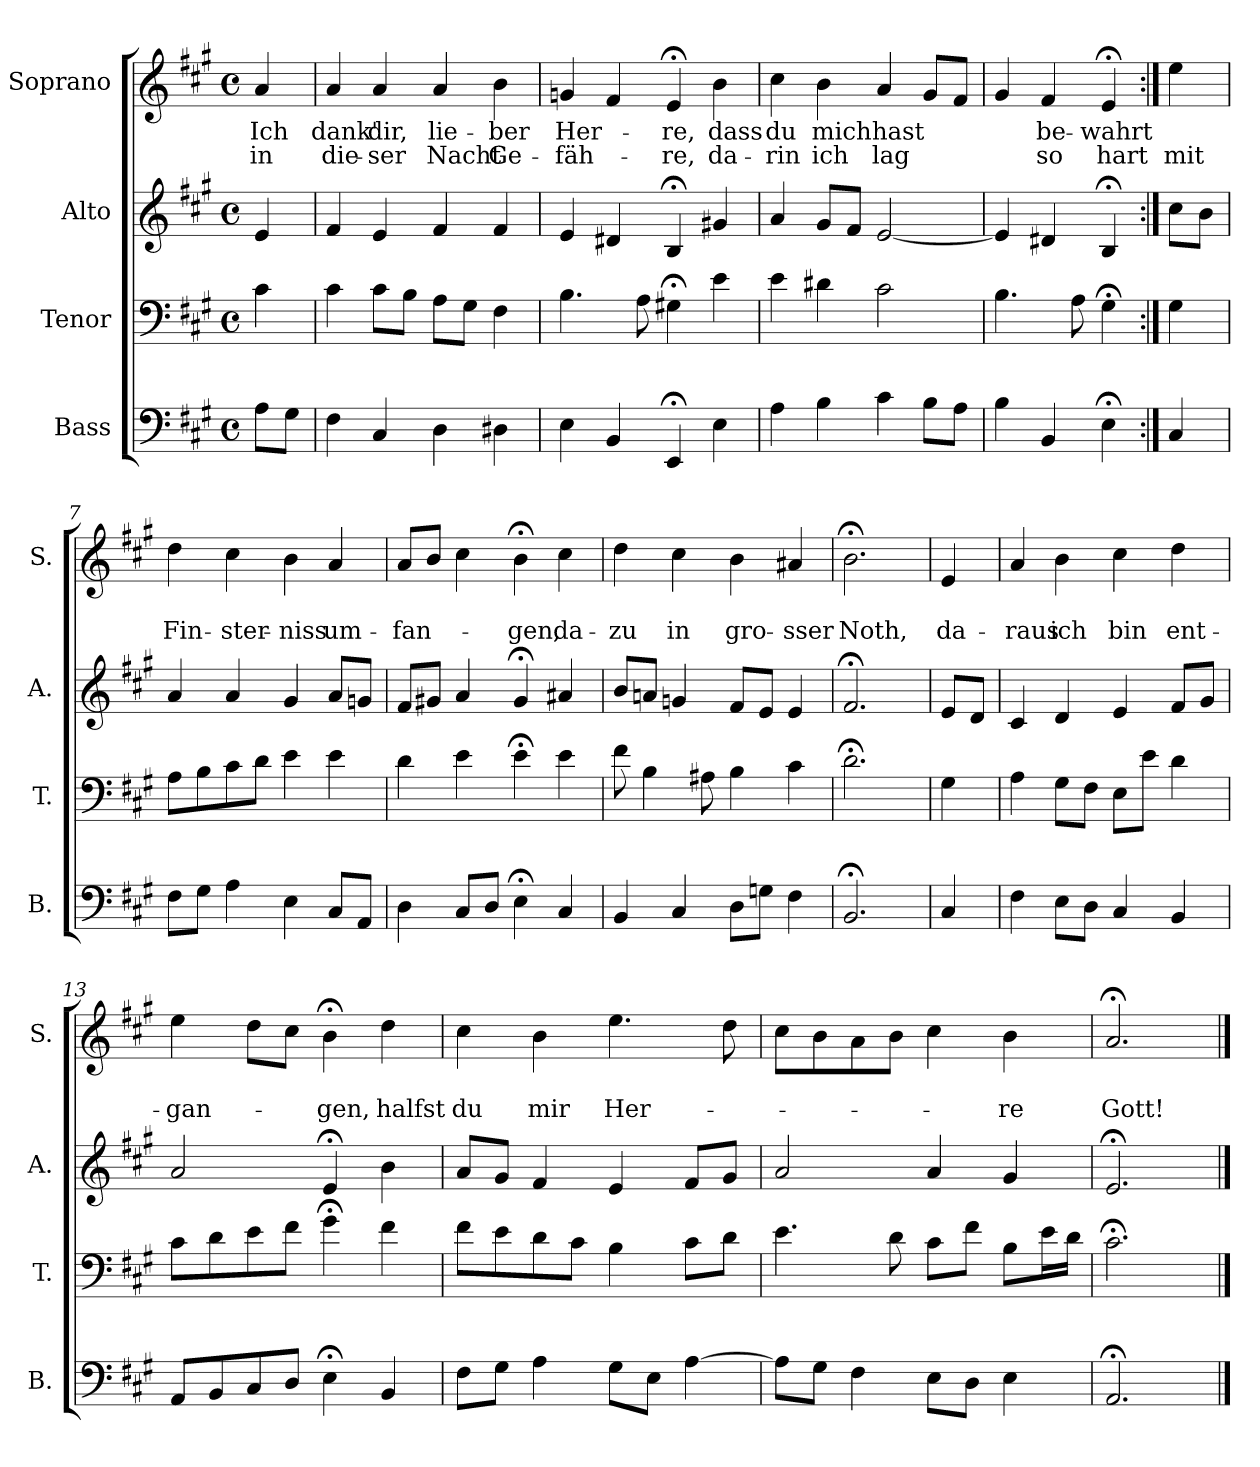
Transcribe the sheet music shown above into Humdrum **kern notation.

**kern	**kern	**kern	**kern	**text	**text
*part4	*part3	*part2	*part1	*part1	*part1
*staff4	*staff3	*staff2	*staff1	*staff1	*staff1
*I"Bass	*I"Tenor	*I"Alto	*I"Soprano	*	*
*I'B.	*I'T.	*I'A.	*I'S.	*	*
*clefF4	*clefF4	*clefG2	*clefG2	*	*
*k[f#c#g#]	*k[f#c#g#]	*k[f#c#g#]	*k[f#c#g#]	*	*
*A:	*A:	*A:	*A:	*	*
*M4/4	*M4/4	*M4/4	*M4/4	*	*
*met(c)	*met(c)	*met(c)	*met(c)	*	*
=1	=1	=1	=1	=1	=1
!	!	!	!	!LO:LY:b	!LO:LY:b
8A\L	4c#\	4e/	4a/	Ich	in
8G#\J	.	.	.	.	.
=2	=2	=2	=2	=2	=2
!	!	!	!	!LO:LY:b	!LO:LY:b
4F#\	4c#\	4f#/	4a/	dank'	die-
!	!	!	!	!LO:LY:b	!LO:LY:b
4C#/	8c#\L	4e/	4a/	dir,	-ser
.	8B\J	.	.	.	.
!	!	!	!	!LO:LY:b	!LO:LY:b
4D\	8A\L	4f#/	4a/	lie-	Nacht
.	8G#\J	.	.	.	.
!	!	!	!	!LO:LY:b	!LO:LY:b
4D#X\	4F#\	4f#/	4b\	-ber	Ge-
=3	=3	=3	=3	=3	=3
!	!	!	!	!LO:LY:b	!LO:LY:b
4E\	4.B\	4e/	4gn/	Her-	-fäh-
4BB/	.	4d#X/	4f#/	.	.
.	8A\	.	.	.	.
!	!	!	!	!LO:LY:b	!LO:LY:b
4EE;</	4G#X;<\	4B;</	4e;</	-re,	-re,
!	!	!	!	!LO:LY:b	!LO:LY:b
4E\	4e\	4g#X/	4b\	dass	da-
=4	=4	=4	=4	=4	=4
!	!	!	!	!LO:LY:b	!LO:LY:b
4A\	4e\	4a/	4cc#\	du	-rin
!	!	!	!	!LO:LY:b	!LO:LY:b
4B\	4d#X\	8g#/L	4b\	mich	ich
.	.	8f#/J	.	.	.
!	!	!	!	!LO:LY:b	!LO:LY:b
4c#\	2c#\	[2e/	4a/	-hast	lag
8B\L	.	.	8g#/L	.	.
8A\J	.	.	8f#/J	.	.
=5	=5	=5	=5	=5	=5
4B\	4.B\	4e/]	4g#/	.	.
!	!	!	!	!LO:LY:b	!LO:LY:b
4BB/	.	4d#X/	4f#/	be-	so
.	8A\	.	.	.	.
!	!	!	!	!LO:LY:b	!LO:LY:b
4E;<\	4G#;<\	4B;</	4e;</	-wahrt	hart
!!LO:LB:g=z
=6:|!	=6:|!	=6:|!	=6:|!	=6:|!	=6:|!
!	!	!	!	!	!LO:LY:b
4C#/	4G#\	8cc#\L	4ee\	.	mit
.	.	8b\J	.	.	.
=7	=7	=7	=7	=7	=7
!	!	!	!	!	!LO:LY:b
8F#\L	8A\L	4a/	4dd\	.	Fin-
8G#\J	8B\	.	.	.	.
!	!	!	!	!	!LO:LY:b
4A\	8c#\	4a/	4cc#\	.	-ster-
.	8d\J	.	.	.	.
!	!	!	!	!	!LO:LY:b
4E\	4e\	4g#/	4b\	.	-niss
!	!	!	!	!	!LO:LY:b
8C#/L	4e\	8a/L	4a/	.	um-
8AA/J	.	8gn/J	.	.	.
=8	=8	=8	=8	=8	=8
!	!	!	!	!	!LO:LY:b
4D\	4d\	8f#/L	8a/L	.	-fan-
.	.	8g#X/J	8b/J	.	.
8C#/L	4e\	4a/	4cc#\	.	.
8D/J	.	.	.	.	.
!	!	!	!	!	!LO:LY:b
4E;<\	4e;<\	4g#;</	4b;<\	.	-gen,
!	!	!	!	!	!LO:LY:b
4C#/	4e\	4a#X/	4cc#\	.	da-
=9	=9	=9	=9	=9	=9
!	!	!	!	!	!LO:LY:b
4BB/	8f#\	8b/L	4dd\	.	-zu
.	4B\	8an/J	.	.	.
!	!	!	!	!	!LO:LY:b
4C#/	.	4gn/	4cc#\	.	in
.	8A#X\	.	.	.	.
!	!	!	!	!	!LO:LY:b
8D\L	4B\	8f#/L	4b\	.	gro-
8Gn\J	.	8e/J	.	.	.
!	!	!	!	!	!LO:LY:b
4F#\	4c#\	4e/	4a#X/	.	-sser
=10	=10	=10	=10	=10	=10
!	!	!	!	!	!LO:LY:b
2.BB;</	2.d;<\	2.f#;</	2.b;<\	.	Noth,
!!LO:PB:g=z
=11	=11	=11	=11	=11	=11
!	!	!	!	!	!LO:LY:b
4C#/	4G#\	8e/L	4e/	.	da-
.	.	8d/J	.	.	.
=12	=12	=12	=12	=12	=12
!	!	!	!	!	!LO:LY:b
4F#\	4A\	4c#/	4a/	.	-raus
!	!	!	!	!	!LO:LY:b
8E\L	8G#\L	4d/	4b\	.	ich
8D\J	8F#\J	.	.	.	.
!	!	!	!	!	!LO:LY:b
4C#/	8E\L	4e/	4cc#\	.	bin
.	8e\J	.	.	.	.
!	!	!	!	!	!LO:LY:b
4BB/	4d\	8f#/L	4dd\	.	ent-
.	.	8g#/J	.	.	.
=13	=13	=13	=13	=13	=13
!	!	!	!	!	!LO:LY:b
8AA/L	8c#\L	2a/	4ee\	.	-gan-
8BB/	8d\	.	.	.	.
8C#/	8e\	.	8dd\L	.	.
8D/J	8f#\J	.	8cc#\J	.	.
!	!	!	!	!	!LO:LY:b
4E;<\	4g#;<\	4e;</	4b;<\	.	-gen,
!	!	!	!	!	!LO:LY:b
4BB/	4f#\	4b\	4dd\	.	halfst
=14	=14	=14	=14	=14	=14
!	!	!	!	!	!LO:LY:b
8F#\L	8f#\L	8a/L	4cc#\	.	du
8G#\J	8e\	8g#/J	.	.	.
!	!	!	!	!	!LO:LY:b
4A\	8d\	4f#/	4b\	.	mir
.	8c#\J	.	.	.	.
!	!	!	!	!	!LO:LY:b
8G#\L	4B\	4e/	4.ee\	.	Her-
8E\J	.	.	.	.	.
[4A\	8c#\L	8f#/L	.	.	.
.	8d\J	8g#/J	8dd\	.	.
=15	=15	=15	=15	=15	=15
8A\L]	4.e\	2a/	8cc#\L	.	.
8G#\J	.	.	8b\	.	.
4F#\	.	.	8a\	.	.
.	8d\	.	8b\J	.	.
8E\L	8c#\L	4a/	4cc#\	.	.
8D\J	8f#\J	.	.	.	.
!	!	!	!	!	!LO:LY:b
4E\	8B\L	4g#/	4b\	.	-re
.	16e\L	.	.	.	.
.	16d\JJ	.	.	.	.
=16	=16	=16	=16	=16	=16
!	!	!	!	!	!LO:LY:b
2.AA;</	2.c#;<\	2.e;</	2.a;</	.	Gott!
==	==	==	==	==	==
*-	*-	*-	*-	*-	*-
